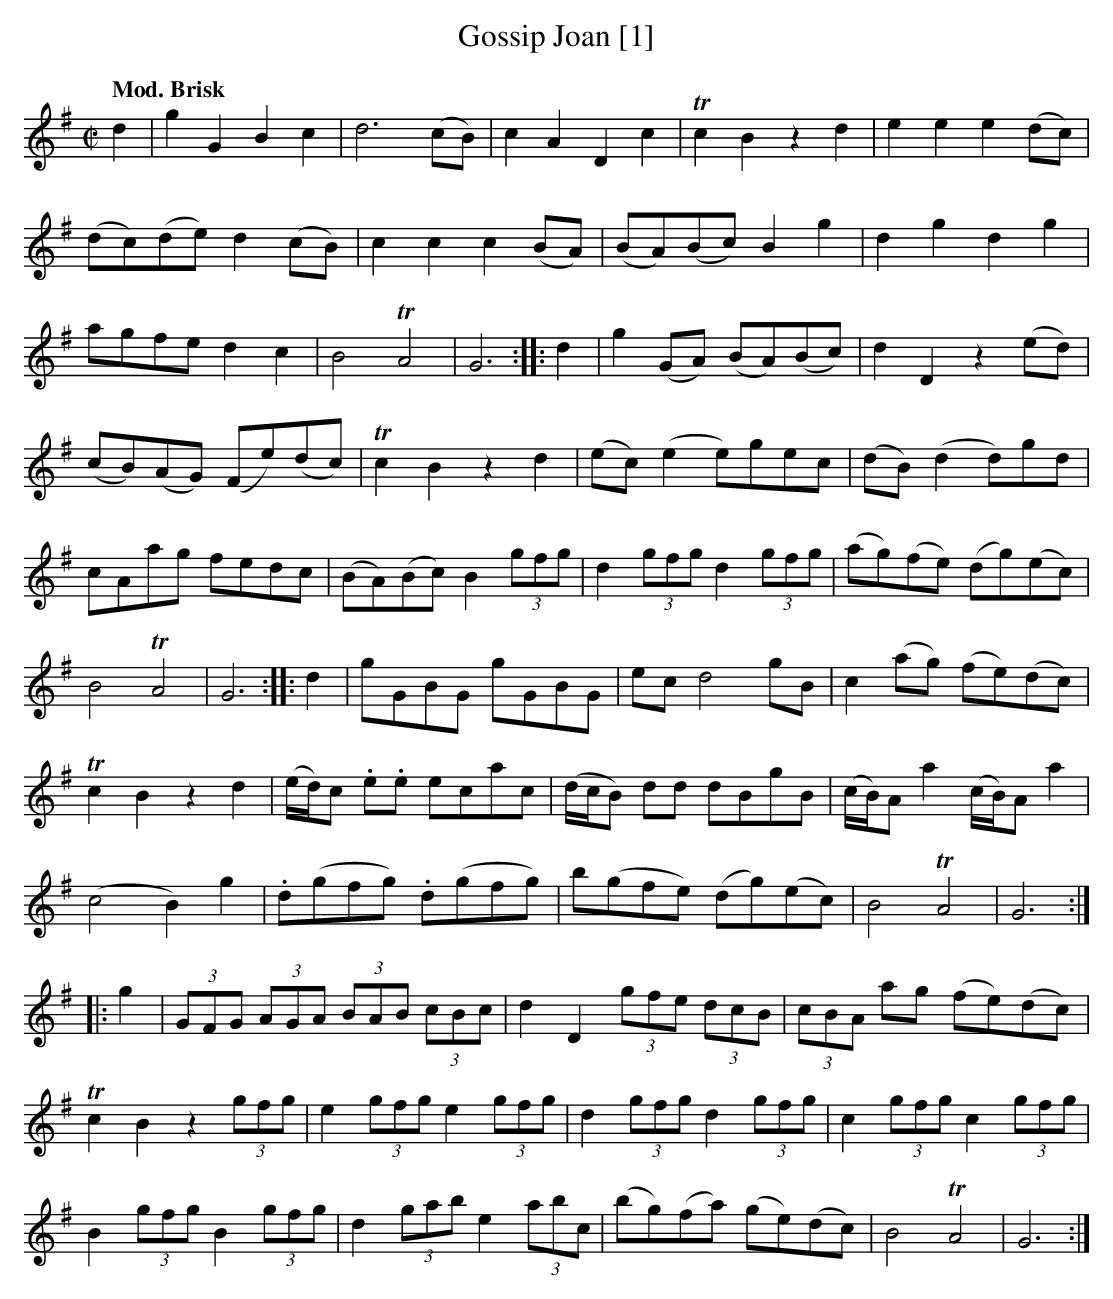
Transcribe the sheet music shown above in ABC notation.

X:1
T:Gossip Joan [1]
M:C|
L:1/8
Q:"Mod. Brisk"
K:G
d2|g2G2B2c2|d6 (cB)|c2A2D2c2|Tc2B2 z2d2|e2e2e2 (dc)|
(dc)(de) d2 (cB)|c2c2c2 (BA)|(BA)(Bc) B2g2|d2g2d2g2|
agfe d2c2|B4 TA4|G6::d2|g2 (GA) (BA)(Bc)|d2D2z2 (ed)|
(cB)(AG) (Fe)(dc)|Tc2B2 z2d2|(ec) (e2 e)gec|(dB) (d2 d)gd|
cAag fedc|(BA)(Bc) B2 (3gfg|d2 (3gfg d2 (3gfg|(ag)(fe) (dg)(ec)|
B4 TA4|G6::d2|gGBG gGBG|ec d4 gB|c2 (ag) (fe)(dc)|
Tc2B2 z2d2|(e/d/)c .e.e ecac|(d/c/B) dd dBgB|(c/B/)A a2 (c/B/)A a2|
(c4B2)g2|.d(gfg) .d(gfg)|b(gfe) (dg)(ec)|B4 TA4|G6:|
|:g2|(3GFG (3AGA (3BAB (3cBc|d2D2 (3gfe (3dcB|(3cBA ag (fe)(dc)|
Tc2B2 z2 (3gfg|e2(3gfg e2 (3gfg|d2(3gfg d2 (3gfg|c2 (3gfg c2 (3gfg|
B2 (3gfg B2 (3gfg|d2 (3gab e2 (3abc’|(bg)(fa) (ge)(dc)|B4 TA4|G6:|]
